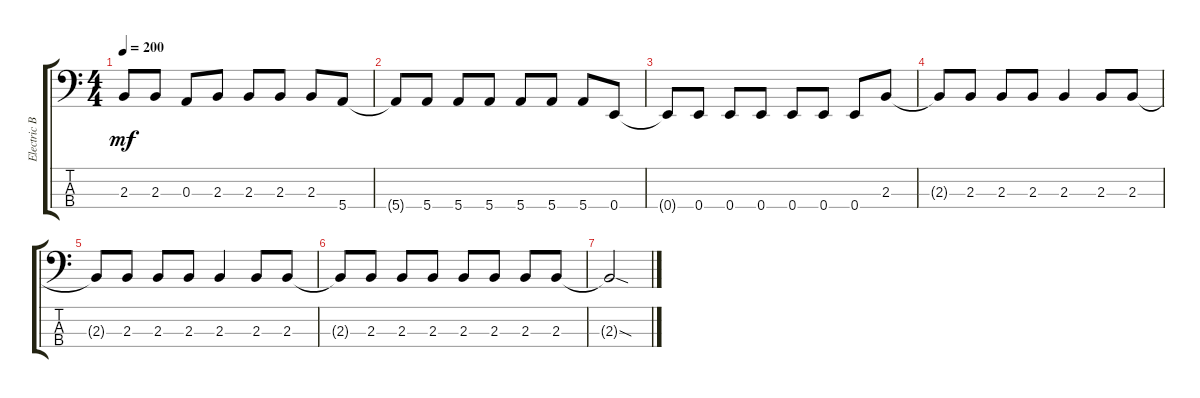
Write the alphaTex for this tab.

\track ("Electric Bass" "Electric B") {instrument electricbassfinger}
\staff {score tabs}
\tuning (G2 D2 A1 E1) {hide}
\ts (4 4)
\tempo 200
\clef f4
\ks c
2.3.8{dy mf} 2.3.8 0.3.8 2.3.8 2.3.8 2.3.8 2.3.8 5.4.8 |
5.4{t}.8 5.4.8 5.4.8 5.4.8 5.4.8 5.4.8 5.4.8 0.4.8 |
0.4{t}.8 0.4.8 0.4.8 0.4.8 0.4.8 0.4.8 0.4.8 2.3.8 |
2.3{t}.8 2.3.8 2.3.8 2.3.8 2.3.4 2.3.8 2.3.8 |
2.3{t}.8 2.3.8 2.3.8 2.3.8 2.3.4 2.3.8 2.3.8 |
2.3{t}.8 2.3.8 2.3.8 2.3.8 2.3.8 2.3.8 2.3.8 2.3.8 |
2.3{sod t}.2
